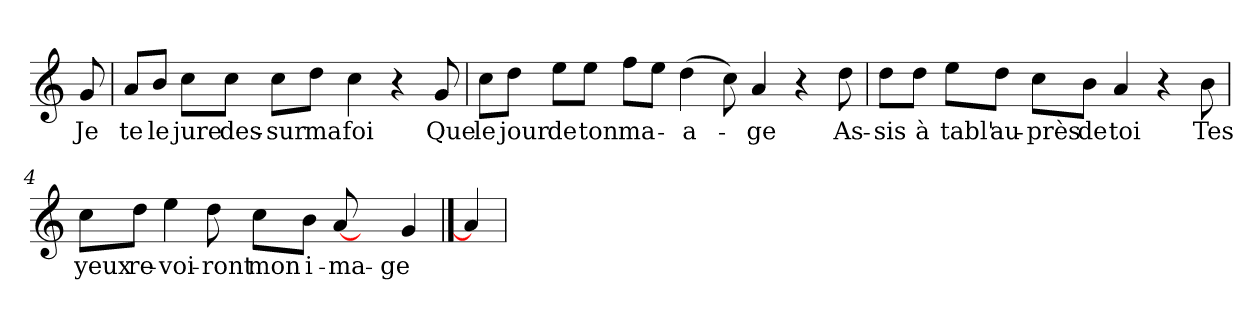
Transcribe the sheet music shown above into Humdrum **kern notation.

**kern	**text
*part1	*part1
*staff1	*staff1
*clefG2	*
*k[]	*
*C:	*
=	=
!	!LO:LY:b
8g/	Je
=1	=1
!	!LO:LY:b
8a/L	te
!	!LO:LY:b
8b/J	le
!	!LO:LY:b
8cc\L	jure
!	!LO:LY:b
8cc\J	des-
!	!LO:LY:b
8cc\L	-sur
!	!LO:LY:b
8dd\J	ma
!	!LO:LY:b
4cc\	foi
4r	.
!	!LO:LY:b
8g/	Que
=2	=2
!	!LO:LY:b
8cc\L	le
!	!LO:LY:b
8dd\J	jour
!	!LO:LY:b
8ee\L	de
!	!LO:LY:b
8ee\J	ton
!	!LO:LY:b
8ff\L	ma-
8ee\J	.
!	!LO:LY:b
(>4dd\	-a-
8cc\)	.
!	!LO:LY:b
4a/	-ge
4r	.
!	!LO:LY:b
8dd\	As-
!!LO:LB:g=z
=3	=3
!	!LO:LY:b
8dd\L	-sis
!	!LO:LY:b
8dd\J	à
!	!LO:LY:b
8ee\L	tabl'
!	!LO:LY:b
8dd\J	au-
!	!LO:LY:b
8cc\L	-près
!	!LO:LY:b
8b\J	de
!	!LO:LY:b
4a/	toi
4r	.
!	!LO:LY:b
8b\	Tes
=4	=4
!	!LO:LY:b
8cc\L	yeux
!	!LO:LY:b
8dd\J	re-
!	!LO:LY:b
4ee\	-voi-
!	!LO:LY:b
8dd\	-ront
!	!LO:LY:b
8cc\L	mon
!	!LO:LY:b
8b\J	i-
!	!LO:LY:b
[8a/	-ma-
4ryy	.
!	!LO:LY:b
4g/	-ge
==5	==5
4a/]	.
=	=
*-	*-
